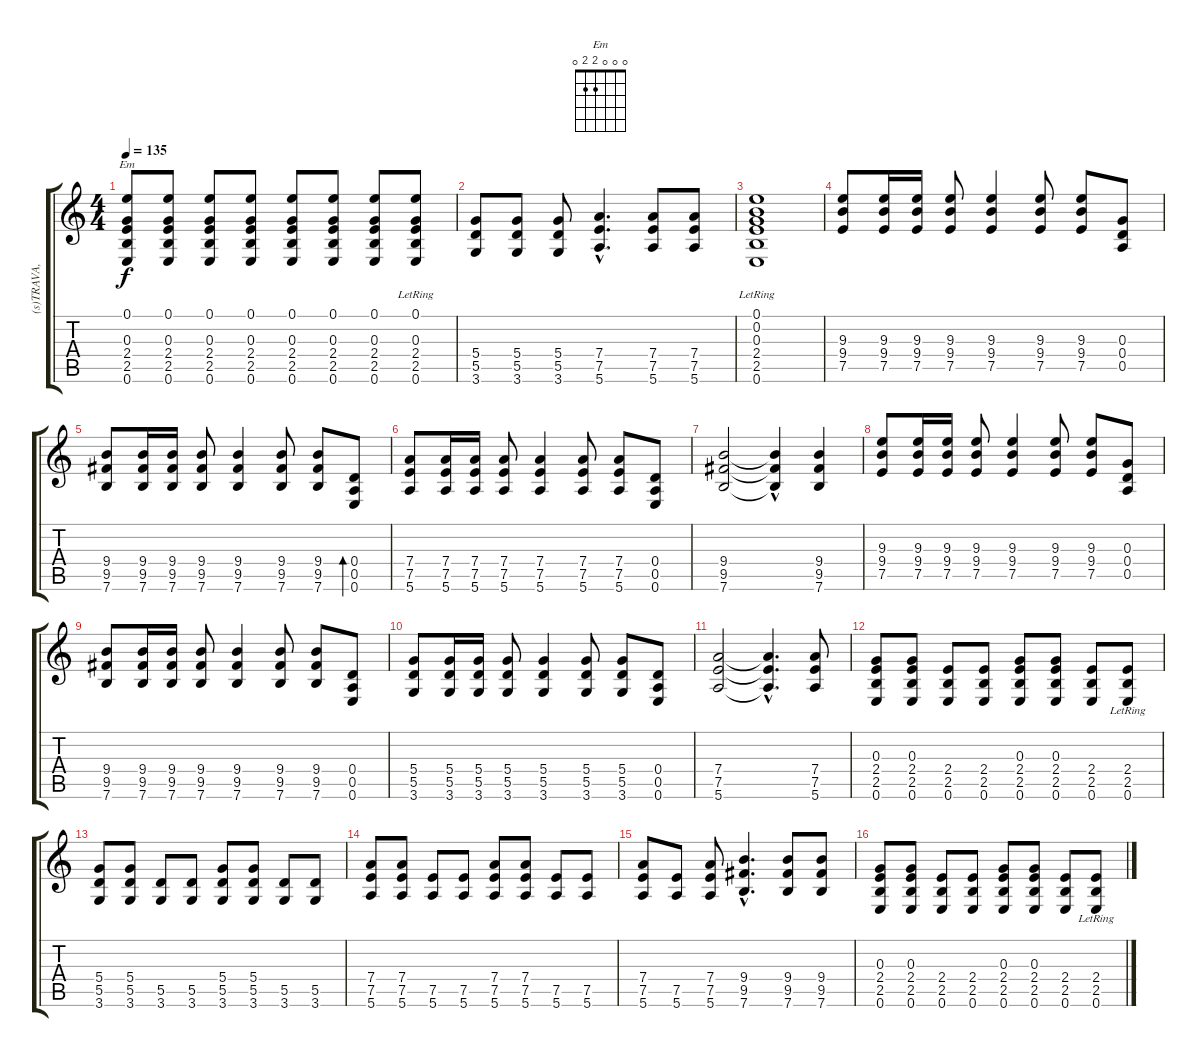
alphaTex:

\track ("(s)TRAVA,  AL JE DOBRA" "(s)TRAVA, ") {instrument distortionguitar}
\staff {score tabs}
\tuning (E4 B3 G3 D3 A2 E2) {hide}
\chord ("Em" 0 0 0 2 2 0)
\ts (4 4)
\tempo 135
\clef g2
\ks c
(0.1 0.3 2.4 2.5 0.6).8{ch "Em" dy f} (0.1 0.3 2.4 2.5 0.6).8 (0.1 0.3 2.4 2.5 0.6).8 (0.1 0.3 2.4 2.5 0.6).8 (0.1 0.3 2.4 2.5 0.6).8 (0.1 0.3 2.4 2.5 0.6).8 (0.1 0.3 2.4 2.5 0.6).8 (0.1{lr} 0.3{lr} 2.4{lr} 2.5{lr} 0.6{lr}).8 |
(5.4 5.5 3.6).8 (5.4 5.5 3.6).8 (5.4 5.5 3.6).8 (7.4{hac} 7.5{hac} 5.6{hac}).4{d} (7.4 7.5 5.6).8 (7.4 7.5 5.6).8 |
(0.1 0.2{lr} 0.3{lr} 2.4{lr} 2.5{lr} 0.6{lr}).1 |
(9.3 9.4 7.5).8 (9.3 9.4 7.5).16 (9.3 9.4 7.5).16 (9.3 9.4 7.5).8 (9.3 9.4 7.5).4 (9.3 9.4 7.5).8 (9.3 9.4 7.5).8 (0.3 0.4 0.5).8 |
(9.4 9.5 7.6).8 (9.4 9.5 7.6).16 (9.4 9.5 7.6).16 (9.4 9.5 7.6).8 (9.4 9.5 7.6).4 (9.4 9.5 7.6).8 (9.4 9.5 7.6).8 (0.4 0.5 0.6).8{bd 240} |
(7.4 7.5 5.6).8 (7.4 7.5 5.6).16 (7.4 7.5 5.6).16 (7.4 7.5 5.6).8 (7.4 7.5 5.6).4 (7.4 7.5 5.6).8 (7.4 7.5 5.6).8 (0.4 0.5 0.6).8 |
(9.4 9.5 7.6).2 (9.4{hac t} 9.5{hac t} 7.6{hac t}).4 (9.4 9.5 7.6).4 |
(9.3 9.4 7.5).8 (9.3 9.4 7.5).16 (9.3 9.4 7.5).16 (9.3 9.4 7.5).8 (9.3 9.4 7.5).4 (9.3 9.4 7.5).8 (9.3 9.4 7.5).8 (0.3 0.4 0.5).8 |
(9.4 9.5 7.6).8 (9.4 9.5 7.6).16 (9.4 9.5 7.6).16 (9.4 9.5 7.6).8 (9.4 9.5 7.6).4 (9.4 9.5 7.6).8 (9.4 9.5 7.6).8 (0.4 0.5 0.6).8 |
(5.4 5.5 3.6).8 (5.4 5.5 3.6).16 (5.4 5.5 3.6).16 (5.4 5.5 3.6).8 (5.4 5.5 3.6).4 (5.4 5.5 3.6).8 (5.4 5.5 3.6).8 (0.4 0.5 0.6).8 |
(7.4 7.5 5.6).2 (7.4{hac t} 7.5{hac t} 5.6{hac t}).4{d} (7.4 7.5 5.6).8 |
(0.3 2.4 2.5 0.6).8 (0.3 2.4 2.5 0.6).8 (2.4 2.5 0.6).8 (2.4 2.5 0.6).8 (0.3 2.4 2.5 0.6).8 (0.3 2.4 2.5 0.6).8 (2.4 2.5 0.6).8 (2.4{lr} 2.5{lr} 0.6{lr}).8 |
(5.4 5.5 3.6).8 (5.4 5.5 3.6).8 (5.5 3.6).8 (5.5 3.6).8 (5.4 5.5 3.6).8 (5.4 5.5 3.6).8 (5.5 3.6).8 (5.5 3.6).8 |
(7.4 7.5 5.6).8 (7.4 7.5 5.6).8 (7.5 5.6).8 (7.5 5.6).8 (7.4 7.5 5.6).8 (7.4 7.5 5.6).8 (7.5 5.6).8 (7.5 5.6).8 |
(7.4 7.5 5.6).8 (7.5 5.6).8 (7.4 7.5 5.6).8 (9.4{hac} 9.5{hac} 7.6{hac}).4{d} (9.4 9.5 7.6).8 (9.4 9.5 7.6).8 |
(0.3 2.4 2.5 0.6).8 (0.3 2.4 2.5 0.6).8 (2.4 2.5 0.6).8 (2.4 2.5 0.6).8 (0.3 2.4 2.5 0.6).8 (0.3 2.4 2.5 0.6).8 (2.4 2.5 0.6).8 (2.4{lr} 2.5{lr} 0.6{lr}).8
